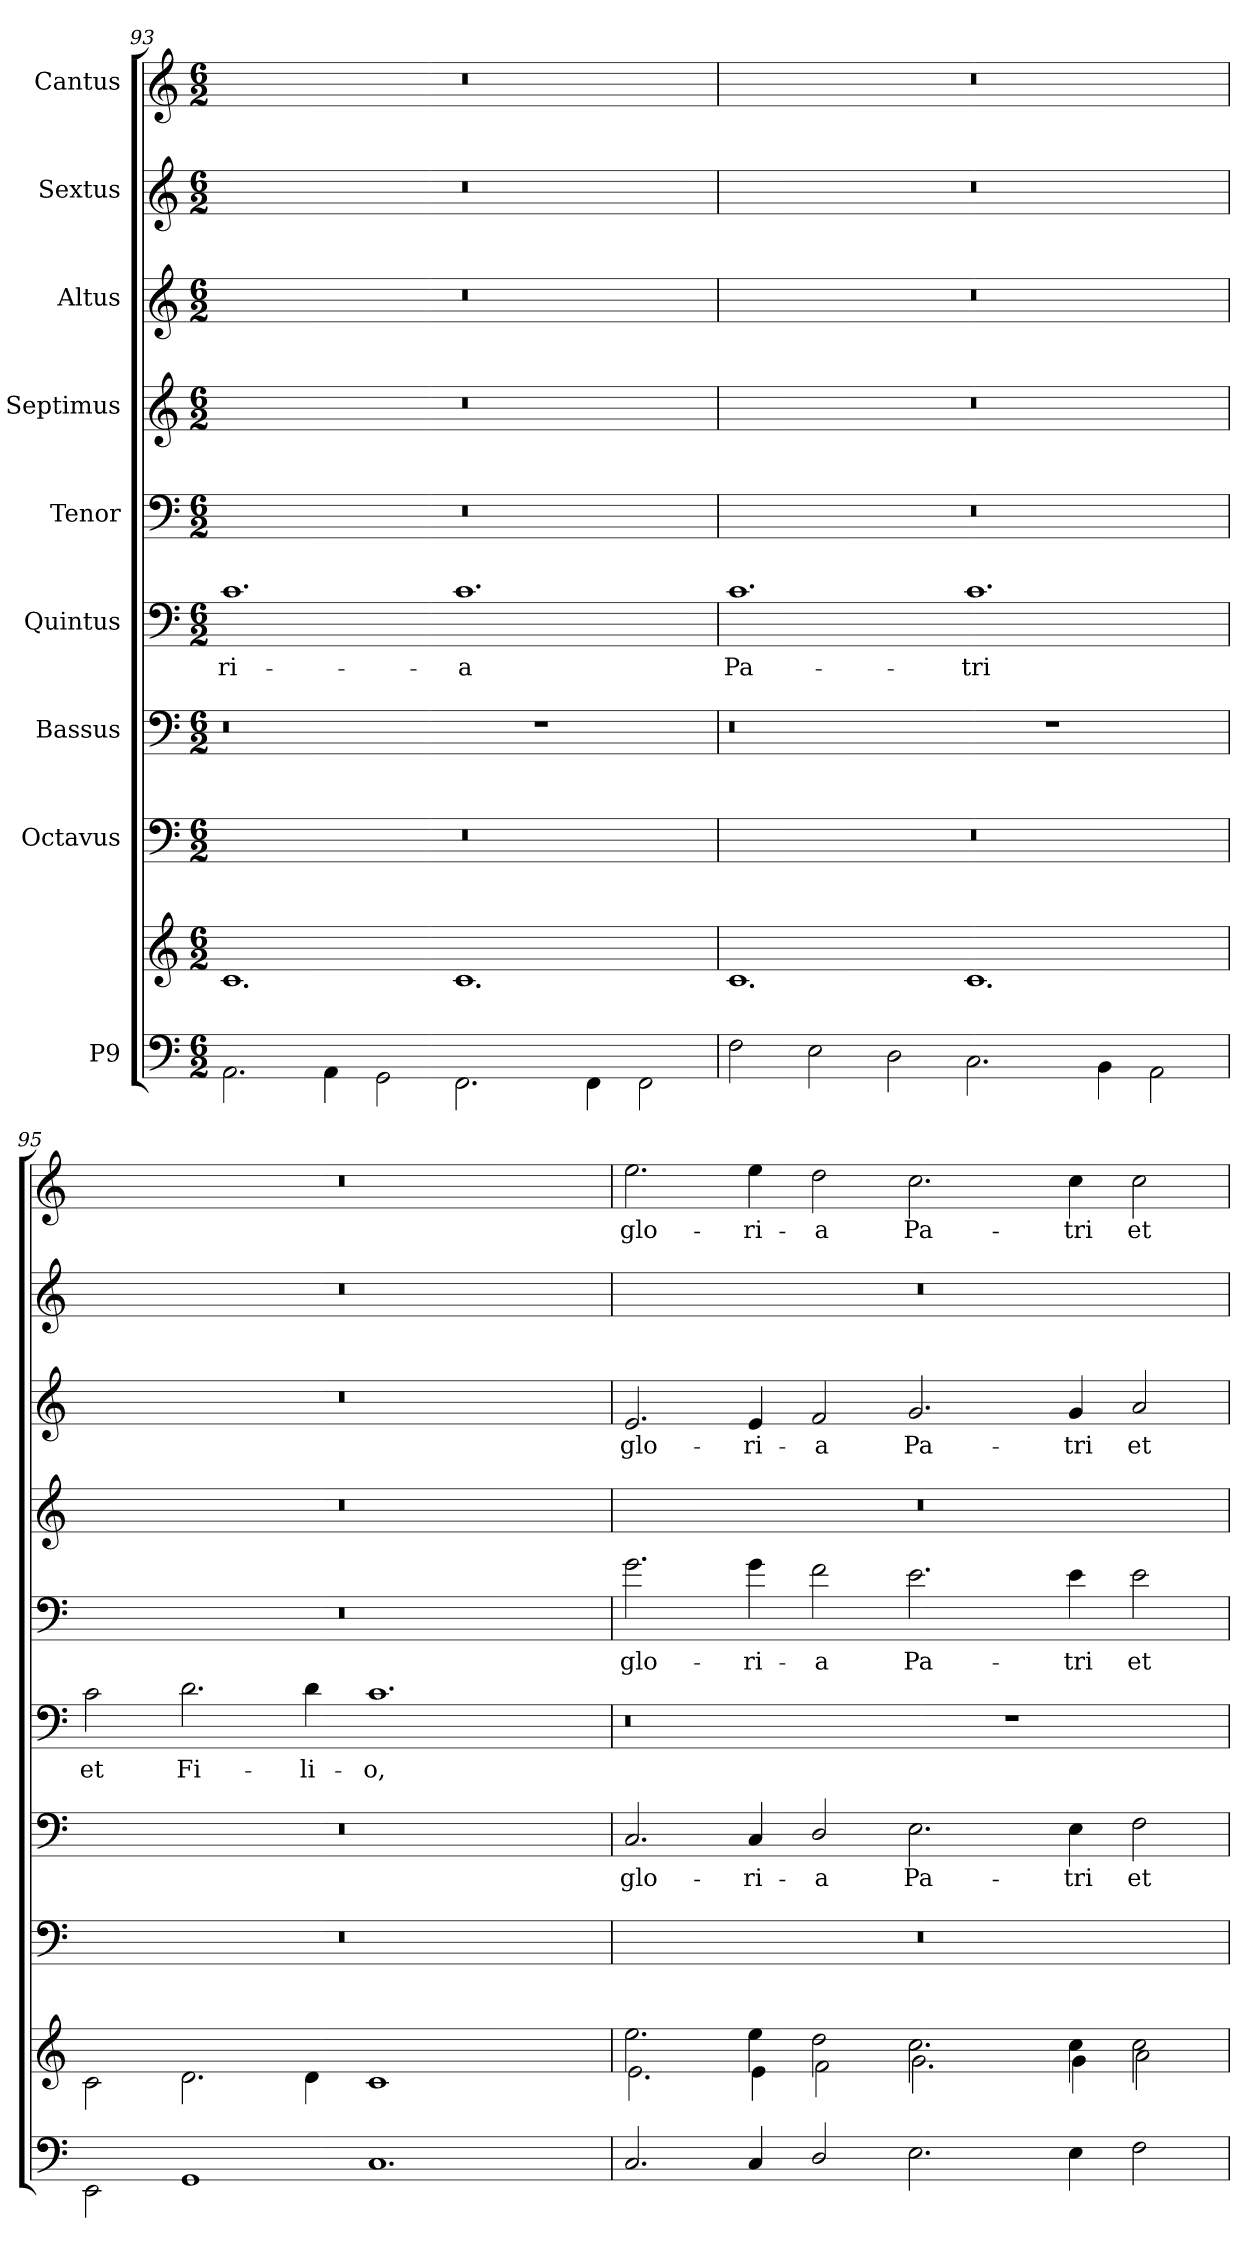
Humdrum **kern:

**kern	**kern	**kern	**kern	**text	**kern	**text	**kern	**text	**kern	**kern	**text	**kern	**kern	**text
*part9	*part9	*part8	*part7	*part7	*part6	*part6	*part5	*part5	*part4	*part3	*part3	*part2	*part1	*part1
*staff10	*staff9	*staff8	*staff7	*staff7	*staff6	*staff6	*staff5	*staff5	*staff4	*staff3	*staff3	*staff2	*staff1	*staff1
*I"P9	*	*I"Octavus	*I"Bassus	*	*I"Quintus	*	*I"Tenor	*	*I"Septimus	*I"Altus	*	*I"Sextus	*I"Cantus	*
!!LO:PB:g=z
*clefF4	*clefG2	*clefF4	*clefF4	*	*clefF4	*	*clefF4	*	*clefG2	*clefG2	*	*clefG2	*clefG2	*
*k[]	*k[]	*k[]	*k[]	*	*k[]	*	*k[]	*	*k[]	*k[]	*	*k[]	*k[]	*
*M6/2	*M6/2	*M6/2	*M6/2	*	*M6/2	*	*M6/2	*	*M6/2	*M6/2	*	*M6/2	*M6/2	*
=93	=93	=93	=93	=93	=93	=93	=93	=93	=93	=93	=93	=93	=93	=93
*^	*^	*	*	*	*	*	*	*	*	*	*	*	*	*
!	!	!	!	!	!	!	!	!LO:LY:b	!	!	!	!	!	!	!	!
0.ryy	2.AA\	0.ryy	1.c	0.r	0r	.	1.c	-ri-	0.r	.	0.r	0.r	.	0.r	0.r	.
.	4AA\	.	.	.	.	.	.	.	.	.	.	.	.	.	.	.
.	2GG\	.	.	.	.	.	.	.	.	.	.	.	.	.	.	.
!	!	!	!	!	!	!	!	!LO:LY:b	!	!	!	!	!	!	!	!
.	2.FF\	.	1.c	.	.	.	1.c	-a	.	.	.	.	.	.	.	.
.	.	.	.	.	1r	.	.	.	.	.	.	.	.	.	.	.
.	4FF\	.	.	.	.	.	.	.	.	.	.	.	.	.	.	.
.	2FF\	.	.	.	.	.	.	.	.	.	.	.	.	.	.	.
=94	=94	=94	=94	=94	=94	=94	=94	=94	=94	=94	=94	=94	=94	=94	=94	=94
!	!	!	!	!	!	!	!	!LO:LY:b	!	!	!	!	!	!	!	!
0.ryy	2F\	0.ryy	1.c	0.r	0r	.	1.c	Pa-	0.r	.	0.r	0.r	.	0.r	0.r	.
.	2E\	.	.	.	.	.	.	.	.	.	.	.	.	.	.	.
.	2D\	.	.	.	.	.	.	.	.	.	.	.	.	.	.	.
!	!	!	!	!	!	!	!	!LO:LY:b	!	!	!	!	!	!	!	!
.	2.C\	.	1.c	.	.	.	1.c	-tri	.	.	.	.	.	.	.	.
.	.	.	.	.	1r	.	.	.	.	.	.	.	.	.	.	.
.	4BB\	.	.	.	.	.	.	.	.	.	.	.	.	.	.	.
.	2AA\	.	.	.	.	.	.	.	.	.	.	.	.	.	.	.
=95	=95	=95	=95	=95	=95	=95	=95	=95	=95	=95	=95	=95	=95	=95	=95	=95
!	!	!	!	!	!	!	!	!LO:LY:b	!	!	!	!	!	!	!	!
0.ryy	2EE\	0.ryy	2c\	0.r	0.r	.	2c\	et	0.r	.	0.r	0.r	.	0.r	0.r	.
!	!	!	!	!	!	!	!	!LO:LY:b	!	!	!	!	!	!	!	!
.	1GG	.	2.d\	.	.	.	2.d\	Fi-	.	.	.	.	.	.	.	.
!	!	!	!	!	!	!	!	!LO:LY:b	!	!	!	!	!	!	!	!
.	.	.	4d\	.	.	.	4d\	-li-	.	.	.	.	.	.	.	.
!	!	!	!	!	!	!	!	!LO:LY:b	!	!	!	!	!	!	!	!
.	1.C	.	1c	.	.	.	1.c	-o,	.	.	.	.	.	.	.	.
.	.	.	2ryy	.	.	.	.	.	.	.	.	.	.	.	.	.
=96	=96	=96	=96	=96	=96	=96	=96	=96	=96	=96	=96	=96	=96	=96	=96	=96
!	!	!	!	!	!	!LO:LY:b	!	!	!	!LO:LY:b	!	!	!LO:LY:b	!	!	!LO:LY:b
0.ryy	2.C/	2.ee\	2.e\	0.r	2.C/	glo-	0r	.	2.g\	glo-	0.r	2.e/	glo-	0.r	2.ee\	glo-
!	!	!	!	!	!	!LO:LY:b	!	!	!	!LO:LY:b	!	!	!LO:LY:b	!	!	!LO:LY:b
.	4C/	4ee\	4e\	.	4C/	-ri-	.	.	4g\	-ri-	.	4e/	-ri-	.	4ee\	-ri-
!	!	!	!	!	!	!LO:LY:b	!	!	!	!LO:LY:b	!	!	!LO:LY:b	!	!	!LO:LY:b
.	2D/	2dd\	2f\	.	2D/	-a	.	.	2f\	-a	.	2f/	-a	.	2dd\	-a
!	!	!	!	!	!	!LO:LY:b	!	!	!	!LO:LY:b	!	!	!LO:LY:b	!	!	!LO:LY:b
.	2.E\	2.cc\	2.g\	.	2.E\	Pa-	.	.	2.e\	Pa-	.	2.g/	Pa-	.	2.cc\	Pa-
.	.	.	.	.	.	.	1r	.	.	.	.	.	.	.	.	.
!	!	!	!	!	!	!LO:LY:b	!	!	!	!LO:LY:b	!	!	!LO:LY:b	!	!	!LO:LY:b
.	4E\	4cc\	4g\	.	4E\	-tri	.	.	4e\	-tri	.	4g/	-tri	.	4cc\	-tri
!	!	!	!	!	!	!LO:LY:b	!	!	!	!LO:LY:b	!	!	!LO:LY:b	!	!	!LO:LY:b
.	2F\	2cc\	2a\	.	2F\	et	.	.	2e\	et	.	2a/	et	.	2cc\	et
*v	*v	*	*	*	*	*	*	*	*	*	*	*	*	*	*	*
*	*v	*v	*	*	*	*	*	*	*	*	*	*	*	*	*
=	=	=	=	=	=	=	=	=	=	=	=	=	=	=
*-	*-	*-	*-	*-	*-	*-	*-	*-	*-	*-	*-	*-	*-	*-
